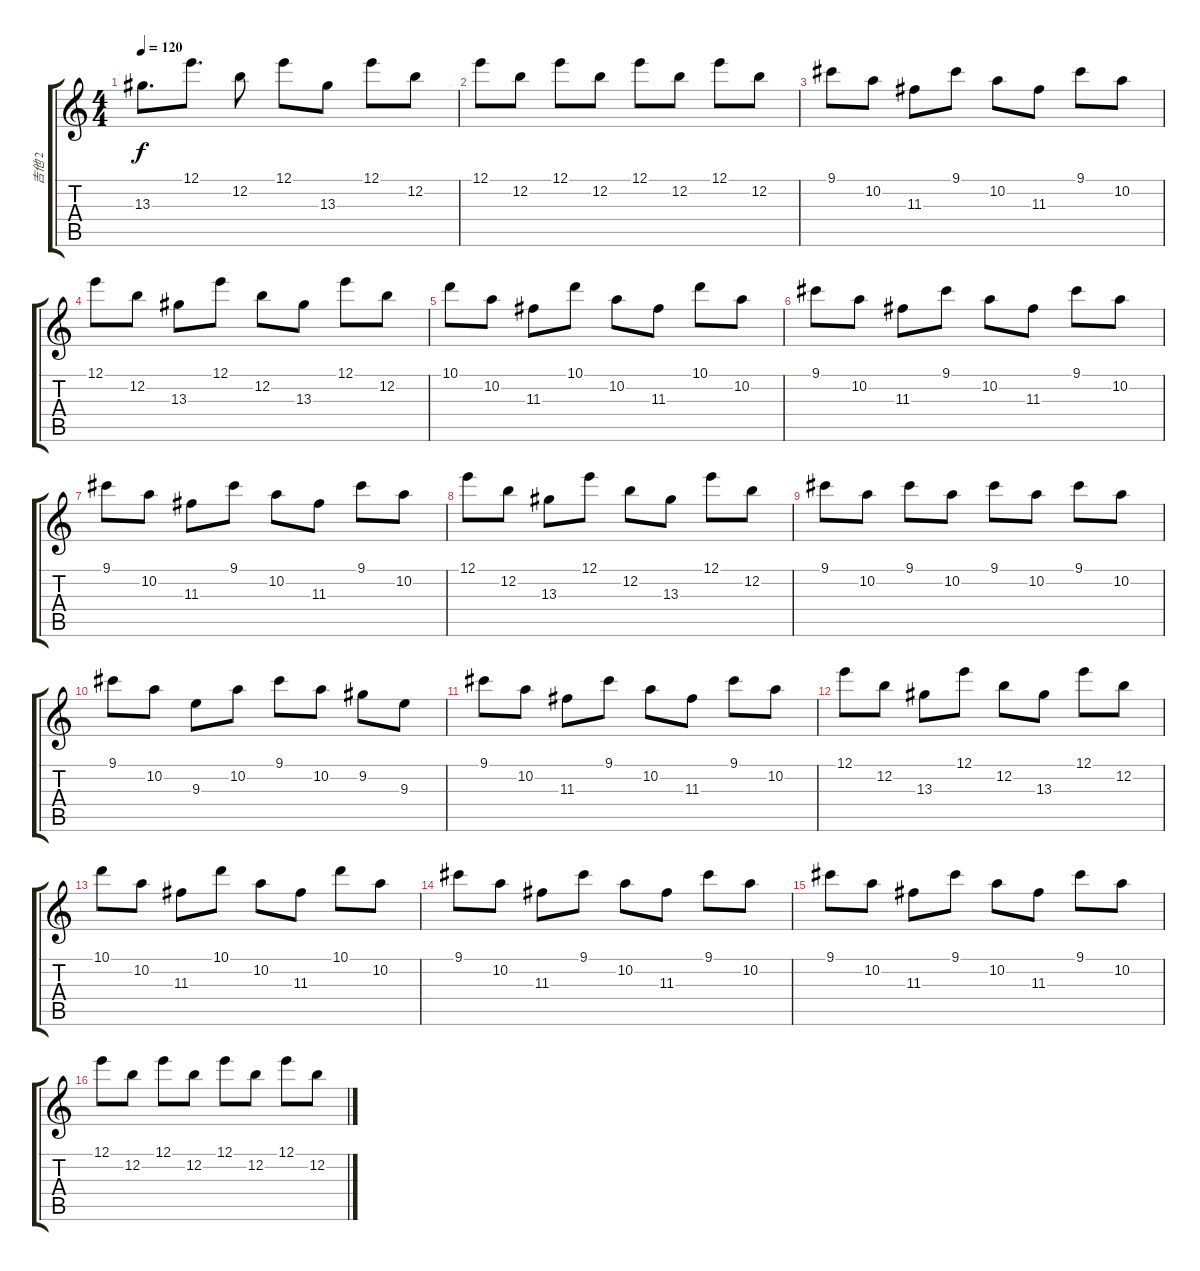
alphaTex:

\track ("吉他 2" "吉他 2") {instrument distortionguitar}
\staff {score tabs}
\tuning (E4 B3 G3 D3 A2 E2) {hide}
\ts (4 4)
\tempo 120
\clef g2
\ks c
13.3.8{d dy f} 12.1.8{d} 12.2.8 12.1.8 13.3.8 12.1.8 12.2.8 |
12.1.8 12.2.8 12.1.8 12.2.8 12.1.8 12.2.8 12.1.8 12.2.8 |
9.1.8 10.2.8 11.3.8 9.1.8 10.2.8 11.3.8 9.1.8 10.2.8 |
12.1.8 12.2.8 13.3.8 12.1.8 12.2.8 13.3.8 12.1.8 12.2.8 |
10.1.8 10.2.8 11.3.8 10.1.8 10.2.8 11.3.8 10.1.8 10.2.8 |
9.1.8 10.2.8 11.3.8 9.1.8 10.2.8 11.3.8 9.1.8 10.2.8 |
9.1.8 10.2.8 11.3.8 9.1.8 10.2.8 11.3.8 9.1.8 10.2.8 |
12.1.8 12.2.8 13.3.8 12.1.8 12.2.8 13.3.8 12.1.8 12.2.8 |
9.1.8 10.2.8 9.1.8 10.2.8 9.1.8 10.2.8 9.1.8 10.2.8 |
9.1.8 10.2.8 9.3.8 10.2.8 9.1.8 10.2.8 9.2.8 9.3.8 |
9.1.8 10.2.8 11.3.8 9.1.8 10.2.8 11.3.8 9.1.8 10.2.8 |
12.1.8 12.2.8 13.3.8 12.1.8 12.2.8 13.3.8 12.1.8 12.2.8 |
10.1.8 10.2.8 11.3.8 10.1.8 10.2.8 11.3.8 10.1.8 10.2.8 |
9.1.8 10.2.8 11.3.8 9.1.8 10.2.8 11.3.8 9.1.8 10.2.8 |
9.1.8 10.2.8 11.3.8 9.1.8 10.2.8 11.3.8 9.1.8 10.2.8 |
12.1.8 12.2.8 12.1.8 12.2.8 12.1.8 12.2.8 12.1.8 12.2.8
